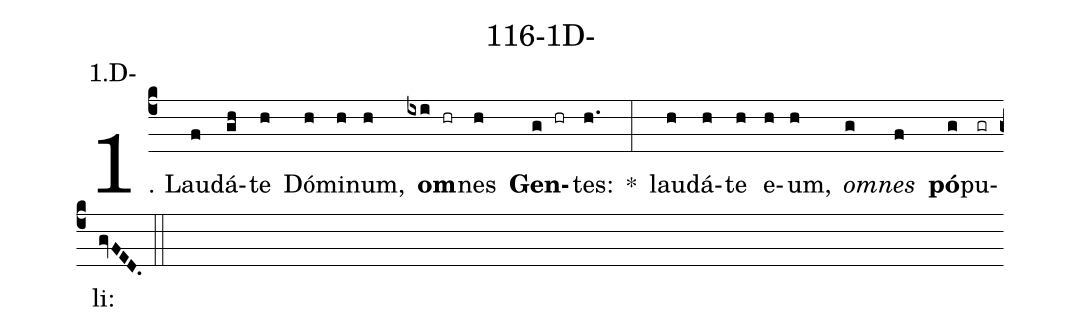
name: 116-1D-;
annotation: 1.D-;
%%
(c4)1. Lau(f)dá(gh)te(h) Dó(h)mi(h)num,(h) <b>om</b>(ixi hr)nes(h) <b>Gen</b>(g hr)tes:(h.) *(:) lau(h)dá(h)te(h) e(h)um,(h) <i>om</i>(g)<i>nes</i>(f) <b>pó</b>(g)pu(gr)li:(gvFED.) (::)
